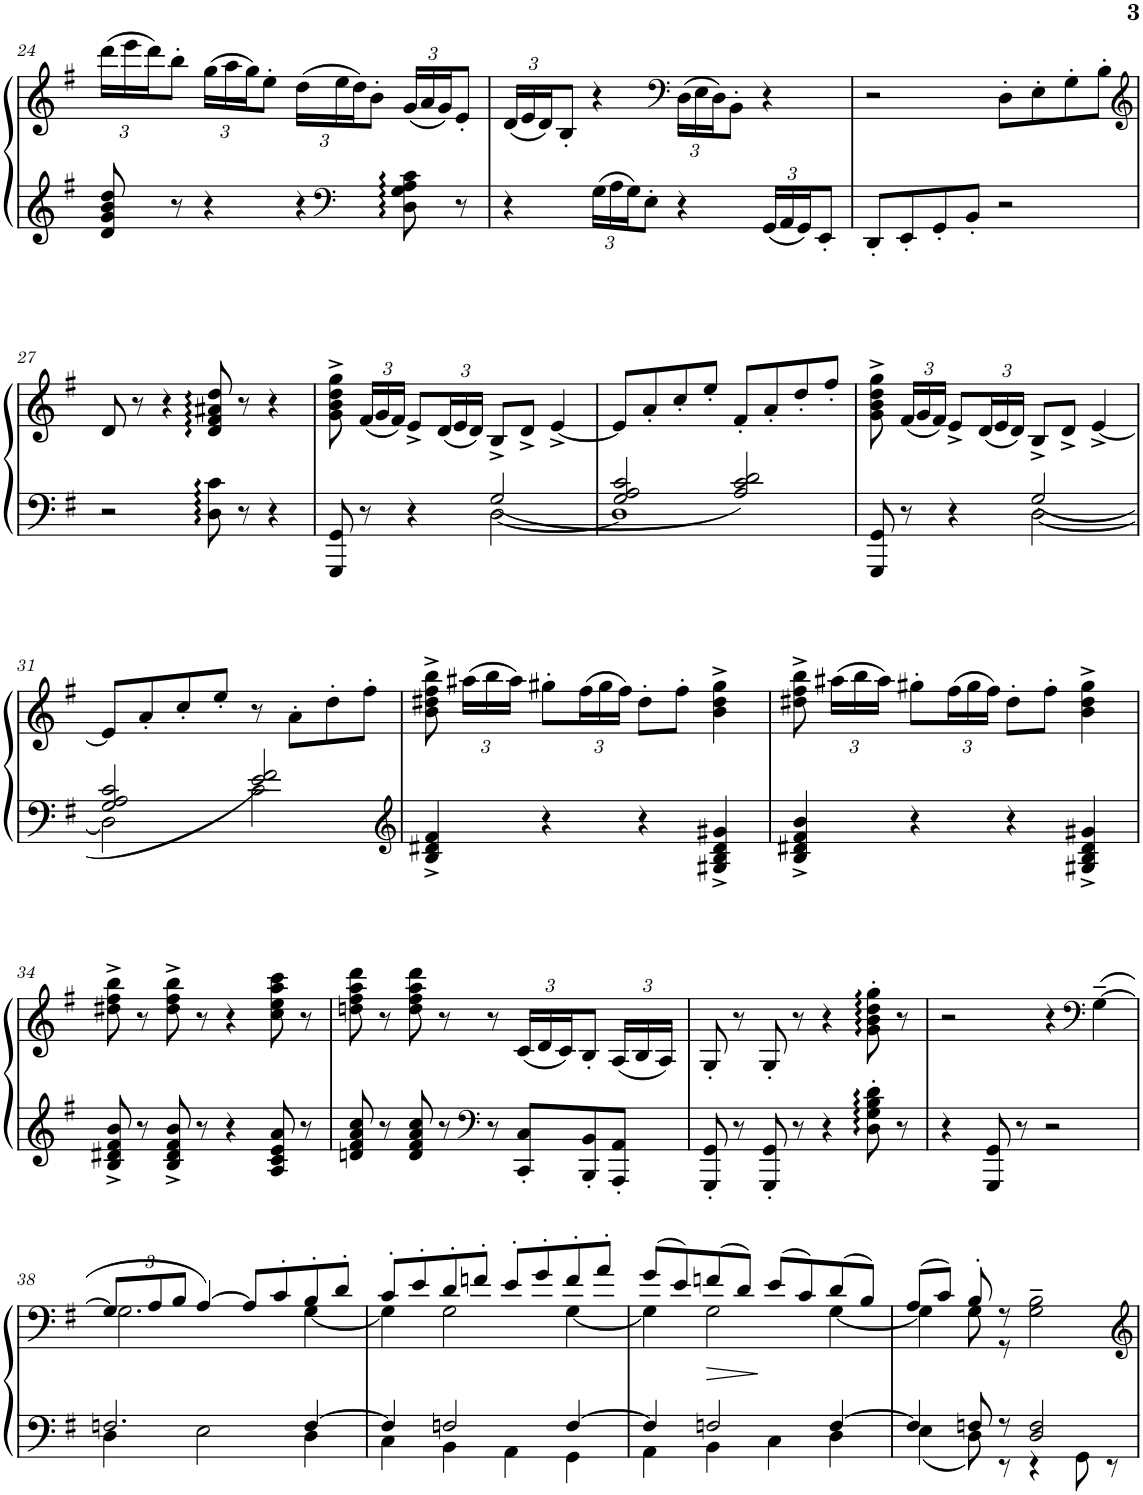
**kern	**kern
*part1	*part1
*staff2	*staff1
*I"Piano	*
*I'Pno.	*
!!LO:PB:g=z
*clefG2	*clefG2
*k[f#]	*k[f#]
*G:	*G:
*M4/4	*M4/4
*met(c)	*met(c)
*	*Xbrackettup
=24	=24
8d/ 8g/ 8b/ 8dd/	(24ddd\LL
.	24eee\
.	24ddd\J)
8r	8bb'\J
4r	(24gg\LL
.	24aa\
.	24gg\J)
.	8ee'\J
4r	(24dd\LL
*clefF4	*
.	24ee\
.	24dd\J)
.	8b'\J
8D\ 8G\ 8A\ 8c\	(24g/LL
.	24a/
.	24g/J)
8r	8e'/J
=25	=25
4r	(24d/LL
.	24e/
.	24d/J)
.	8B'/J
*Xbrackettup	*
24G\LL	4r
24A\	.
24G\J	.
8E'\J	.
*	*clefF4
4r	(24D\LL
.	24E\
.	24D\J)
.	8BB'\J
24GG/LL	4r
24AA/	.
24GG/J	.
8EE'/J	.
=26	=26
8DD'/L	2r
8EE'/	.
8GG'/	.
8BB'/J	.
2r	8D'\L
.	8E'\
.	8G'\
.	8B'\J
!!LO:LB:g=z
=27	=27
*	*clefG2
2r	8d/
.	8r
.	4r
8D\ 8c\	8d/ 8f#/ 8a#X/ 8dd/
8r	8r
4r	4r
=28	=28
*^	*
8GGG/ 8GG/	2ryy	8g\^ 8b\^ 8dd\^ 8gg\^
8r	.	(24f#/LL
.	.	24g/
.	.	24f#/JJ)
4r	.	8e^/L
.	.	(24d/L
.	.	24e/
.	.	24d/JJ)
[2D\	2G/	8B^/L
.	.	8d^/J
.	.	[4e^/
=29	=29	=29
1D]	2G/ 2A/ 2c/	8e/L]
.	.	8a'/
.	.	8cc'/
.	.	8ee'/J
.	2A/ 2c/ 2d/	8f#'/L
.	.	8a'/
.	.	8dd'/
.	.	8ff#'/J
=30	=30	=30
8GGG/ 8GG/	2ryy	8g\^ 8b\^ 8dd\^ 8gg\^
8r	.	(24f#/LL
.	.	24g/
.	.	24f#/JJ)
4r	.	8e^/L
.	.	(24d/L
.	.	24e/
.	.	24d/JJ)
[2D\	2G/	8B^/L
.	.	8d^/J
.	.	[4e^/
!!LO:LB:g=z
=31	=31	=31
2D\]	2G/ 2A/ 2c/	8e/L]
.	.	8a'/
.	.	8cc'/
.	.	8ee'/J
2c\	2e/ 2f#/	8r
.	.	8a'\L
.	.	8dd'\
.	.	8ff#'\J
*v	*v	*
=32	=32
*clefG2	*
4B/^ 4d#X/^ 4f#/^	8b\^ 8dd#X\^ 8ff#\^ 8bb\^
.	(24aa#X\LL
.	24bb\
.	24aa#\JJ)
4r	8gg#X'\L
.	(24ff#\L
.	24gg#\
.	24ff#\JJ)
4r	8dd#'\L
.	8ff#'\J
4G#X/^ 4B/^ 4d#/^ 4g#X/^	4b\^ 4dd#\^ 4gg#\^
=33	=33
4B/^ 4d#X/^ 4f#/^ 4b/^	8dd#X\^ 8ff#\^ 8bb\^
.	(24aa#X\LL
.	24bb\
.	24aa#\JJ)
4r	8gg#X'\L
.	(24ff#\L
.	24gg#\
.	24ff#\JJ)
4r	8dd#'\L
.	8ff#'\J
4G#X/^ 4B/^ 4d#/^ 4g#X/^	4b\^ 4dd#\^ 4gg#\^
!!LO:LB:g=z
=34	=34
8B/^ 8d#X/^ 8f#/^ 8b/^	8dd#X\^ 8ff#\^ 8bb\^
8r	8r
8B/^ 8d#/^ 8f#/^ 8b/^	8dd#\^ 8ff#\^ 8bb\^
8r	8r
4r	4r
8A/ 8c/ 8e/ 8a/	8cc\ 8ee\ 8aa\ 8ccc\
8r	8r
=35	=35
8dn/ 8f#/ 8a/ 8cc/	8ddn\ 8ff#\ 8aa\ 8ddd\
8r	8r
8d/ 8f#/ 8a/ 8cc/	8dd\ 8ff#\ 8aa\ 8ddd\
8r	8r
*clefF4	*
8r	8r
8CC/' 8C/'L	(24c/LL
.	24d/
.	24c/J)
8BBB/' 8BB/'	8B'/J
8AAA/' 8AA/'J	(24A/LL
.	24B/
.	24A/JJ)
=36	=36
8GGG/' 8GG/'	8G'/
8r	8r
8GGG/' 8GG/'	8G'/
8r	8r
4r	4r
8D\' 8G\' 8B\' 8d\'	8g\' 8b\' 8dd\' 8gg\'
8r	8r
=37	=37
4r	2r
8GGG/ 8GG/	.
8r	.
2r	4r
*	*clefF4
.	([4G~\
!!LO:LB:g=z
=38	=38
*^	*^
2.Fn/	4D\	12G/L]	2.G\
.	.	12A/	.
.	.	12B/J	.
.	2E\	[4A/)	.
.	.	8A/L]	.
.	.	8c'/	.
[4F/	4D\	8B'/	[4G\
.	.	8d'/J	.
=39	=39	=39	=39
4F/]	4C\	8c'/L	4G\]
.	.	8e'/	.
2Fn/	4BB\	8d'/	2G\
.	.	8fn'/J	.
.	4AA\	8e'/L	.
.	.	8g'/	.
[4F/	4GG\	8f'/	[4G\
.	.	8a'/J	.
=40	=40	=40	=40
4F/]	4AA\	(8g/L	4G\]
.	.	8e/)	.
2Fn/	4BB\	(8fn/	2G\
.	.	8d/J)	.
.	4C\	(8e/L	.
.	.	8c/)	.
[4F/	4D\	(8d/	[4G\
.	.	8B/J)	.
=41	=41	=41	=41
4F/]	4E\	(8A/L	4G\]
.	.	8c/J)	.
8Fn/	8D\	8B'/	8G\
8r	8r	8r	8r
2D/ 2F/	4r	2G\~ 2B\~	2ryy
.	8GG\	.	.
.	8r	.	.
*v	*v	*	*
*	*v	*v
=	=
*-	*-
